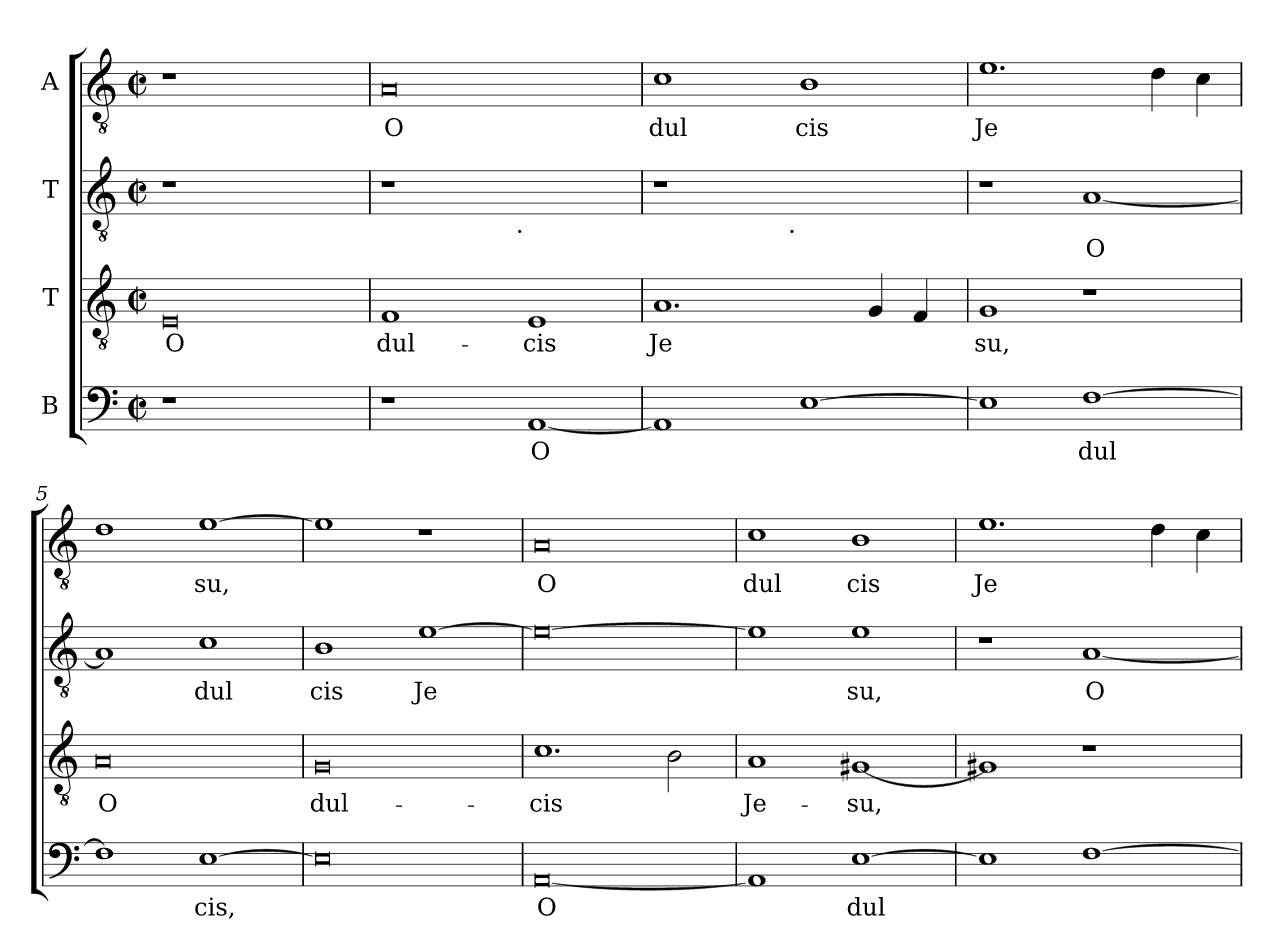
**kern	**text	**kern	**text	**kern	**text	**kern	**text
*part4	*part4	*part3	*part3	*part2	*part2	*part1	*part1
*staff4	*staff4	*staff3	*staff3	*staff2	*staff2	*staff1	*staff1
*I"B	*	*I"T	*	*I"T	*	*I"A	*
!!LO:PB:g=z
*stria5	*	*stria5	*	*stria5	*	*stria5	*
*clefF4	*	*clefGv2	*	*clefGv2	*	*clefGv2	*
*k[]	*	*k[]	*	*k[]	*	*k[]	*
*C:	*	*C:	*	*C:	*	*C:	*
*M2/2	*	*M2/2	*	*M2/2	*	*M2/2	*
*met(c|)	*	*met(c|)	*	*met(c|)	*	*met(c|)	*
=1	=1	=1	=1	=1	=1	=1	=1
!	!	!	!LO:LY:b:cj	!	!	!	!
1r	.	0E	O	1r	.	1r	.
1ryy	.	.	.	1ryy	.	1ryy	.
=2	=2	=2	=2	=2	=2	=2	=2
!	!	!	!LO:LY:b:cj	!	!	!	!LO:LY:b:cj
*	*	*	*	*^	*	*	*
1r	.	1F	dul-	1r	2ryy	.	0A	O
.	.	.	.	.	4...ryy	.	.	.
!	!	!	!	!	!LO:TX:b:t=.	!	!	!
.	.	.	.	.	1ryy	.	.	.
!	!LO:LY:b:cj	!	!LO:LY:b:cj	!	!	!	!	!
[<1AA	O	1E	-cis	1ryy	.	.	.	.
.	.	.	.	.	32ryy	.	.	.
=3	=3	=3	=3	=3	=3	=3	=3	=3
!	!LO:LY:b:cj	!	!LO:LY:b:cj	!	!	!	!	!LO:LY:b:cj
1AA]	.	1.A	Je-	1r	2ryy	.	1c	dul
.	.	.	.	.	4...ryy	.	.	.
!	!	!	!	!	!LO:TX:b:t=.	!	!	!
.	.	.	.	.	1ryy	.	.	.
!	!LO:LY:b:cj	!	!	!	!	!	!	!LO:LY:b:cj
[>1E	.	.	.	1ryy	.	.	1B	cis
!	!	!	!LO:LY:b:cj	!	!	!	!	!
.	.	4G/	--	.	.	.	.	.
!	!	!	!LO:LY:b:cj	!	!	!	!	!
.	.	4F/	--	.	.	.	.	.
.	.	.	.	.	32ryy	.	.	.
=4	=4	=4	=4	=4	=4	=4	=4	=4
!	!LO:LY:b:cj	!	!LO:LY:b:cj	!	!	!	!	!LO:LY:b:cj
*	*	*	*	*v	*v	*	*	*
1E]	.	1G	-su,	1r	.	1.e	Je
!	!LO:LY:b:cj	!	!	!	!LO:LY:b:cj	!	!
[>1F	dul-	1r	.	[<1A	O	.	.
!	!	!	!	!	!	!	!LO:LY:b:cj
.	.	.	.	.	.	4d\	.
!	!	!	!	!	!	!	!LO:LY:b:cj
.	.	.	.	.	.	4c\	.
=5	=5	=5	=5	=5	=5	=5	=5
!	!LO:LY:b:cj	!	!LO:LY:b:cj	!	!LO:LY:b:cj	!	!LO:LY:b:cj
1F]	--	0A	O	1A]	.	1d	.
!	!LO:LY:b:cj	!	!	!	!LO:LY:b:cj	!	!LO:LY:b:cj
[>1E	-cis,	.	.	1c	dul	[>1e	su,
=6	=6	=6	=6	=6	=6	=6	=6
!	!LO:LY:b:cj	!	!LO:LY:b:cj	!	!LO:LY:b:cj	!	!LO:LY:b:cj
0E]	.	0G	dul-	1B	cis	1e]	.
!	!	!	!	!	!LO:LY:b:cj	!	!
.	.	.	.	[>1e	Je	1r	.
=7	=7	=7	=7	=7	=7	=7	=7
!	!LO:LY:b:cj	!	!LO:LY:b:cj	!	!LO:LY:b:cj	!	!LO:LY:b:cj
[<0AA	O	1.c	-cis	0e_>	.	0A	O
!	!	!	!LO:LY:b:cj	!	!	!	!
.	.	2B\	.	.	.	.	.
=8	=8	=8	=8	=8	=8	=8	=8
!	!LO:LY:b:cj	!	!LO:LY:b:cj	!	!LO:LY:b:cj	!	!LO:LY:b:cj
1AA]	.	1A	Je-	1e]	.	1c	dul
!	!LO:LY:b:cj	!	!LO:LY:b:cj	!	!LO:LY:b:cj	!	!LO:LY:b:cj
[<1E	dul-	[<1G#X	-su,	1e	su,	1B	cis
!!LO:LB:g=z
=9	=9	=9	=9	=9	=9	=9	=9
!	!LO:LY:b:cj	!	!LO:LY:b:cj	!	!	!	!LO:LY:b:cj
1E]	--	1G#X]	.	1r	.	1.e	Je
!	!LO:LY:b:cj	!	!	!	!LO:LY:b:cj	!	!
[>1F	--	1r	.	[<1A	O	.	.
!	!	!	!	!	!	!	!LO:LY:b:cj
.	.	.	.	.	.	4d\	.
!	!	!	!	!	!	!	!LO:LY:b:cj
.	.	.	.	.	.	4c\	.
=	=	=	=	=	=	=	=
*-	*-	*-	*-	*-	*-	*-	*-
